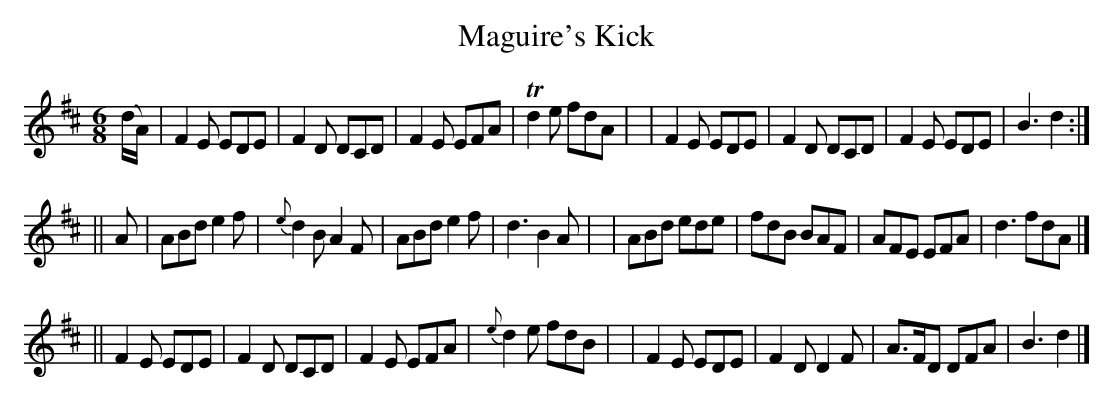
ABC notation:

X:1
T: Maguire's Kick
M: 6/8
L: 1/8
K: D
(d/A/) \
|  F2E EDE | F2D DCD | F2E EFA | Td2e fdA |\
|  F2E EDE | F2D DCD | F2E EDE | B3 d2 :|
|| A \
|  ABd e2f | {e}d2B A2F | ABd e2f | d3 B2A |\
|  ABd ede | fdB BAF | AFE EFA | d3 fdA |]
|| F2E EDE | F2D DCD | F2E EFA | {e}d2e fdB |\
|  F2E EDE | F2D D2F | A>FD DFA | B3 d2 |]
